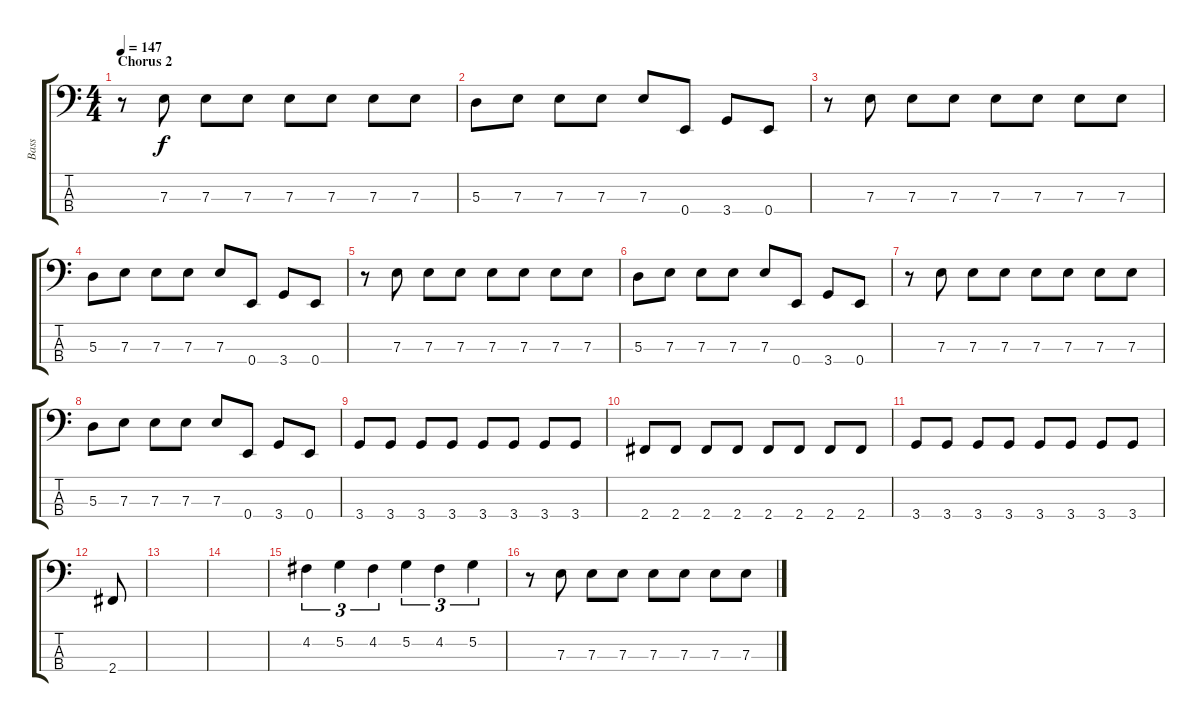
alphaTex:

\track ("Bass" "Bass") {instrument electricbasspick}
\staff {score tabs}
\tuning (G2 D2 A1 E1) {hide}
\ts (4 4)
\section ("" "Chorus 2")
\tempo 147
\clef f4
\ks c
r.8{dy f} 7.3.8 7.3.8 7.3.8 7.3.8 7.3.8 7.3.8 7.3.8 |
5.3.8 7.3.8 7.3.8 7.3.8 7.3.8 0.4.8 3.4.8 0.4.8 |
r.8 7.3.8 7.3.8 7.3.8 7.3.8 7.3.8 7.3.8 7.3.8 |
5.3.8 7.3.8 7.3.8 7.3.8 7.3.8 0.4.8 3.4.8 0.4.8 |
r.8 7.3.8 7.3.8 7.3.8 7.3.8 7.3.8 7.3.8 7.3.8 |
5.3.8 7.3.8 7.3.8 7.3.8 7.3.8 0.4.8 3.4.8 0.4.8 |
r.8 7.3.8 7.3.8 7.3.8 7.3.8 7.3.8 7.3.8 7.3.8 |
5.3.8 7.3.8 7.3.8 7.3.8 7.3.8 0.4.8 3.4.8 0.4.8 |
3.4.8 3.4.8 3.4.8 3.4.8 3.4.8 3.4.8 3.4.8 3.4.8 |
2.4.8 2.4.8 2.4.8 2.4.8 2.4.8 2.4.8 2.4.8 2.4.8 |
3.4.8 3.4.8 3.4.8 3.4.8 3.4.8 3.4.8 3.4.8 3.4.8 |
2.4.8 |
|
|
4.2.4{tu (3 2)} 5.2.4{tu (3 2)} 4.2.4{tu (3 2)} 5.2.4{tu (3 2)} 4.2.4{tu (3 2)} 5.2.4{tu (3 2)} |
r.8 7.3.8 7.3.8 7.3.8 7.3.8 7.3.8 7.3.8 7.3.8
